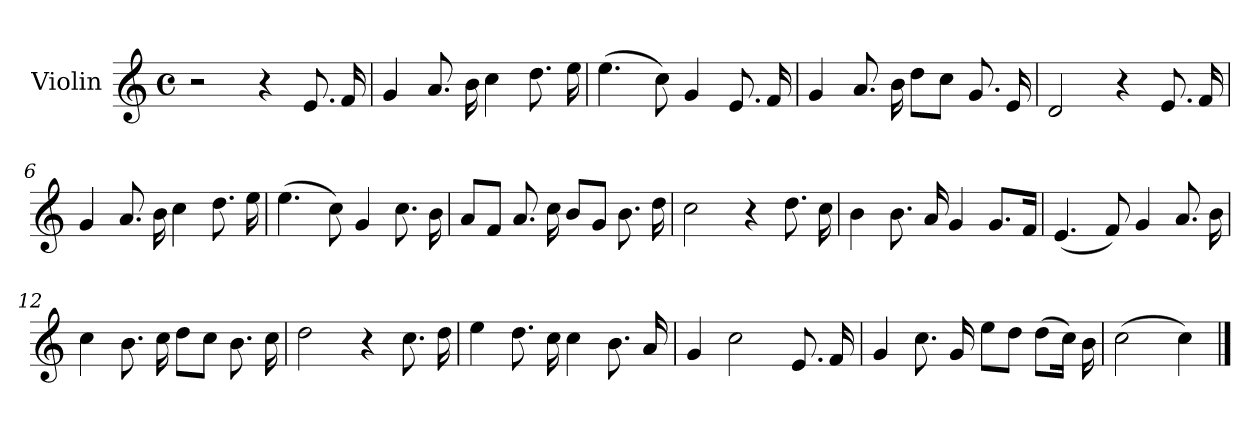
**kern	**dynam
*part1	*part1
*staff1	*staff1
*I"Violin	*
*I'Vln.	*
*clefG2	*
*M4/4	*
*met(c)	*
=1	=1
!	!LO:DY:a
2r	Andantino
4r	.
8.e/	.
16f/	.
=2	=2
4g/	.
8.a/	.
16b\	.
4cc\	.
8.dd\	.
16ee\	.
=3	=3
(>4.ee\	.
8cc\)	.
4g/	.
8.e/	.
16f/	.
=4	=4
4g/	.
8.a/	.
16b\	.
8ddL	.
8ccJ	.
8.g/	.
16e/	.
!!LO:LB:g=z
=5	=5
2d/	.
4r	.
8.e/	.
16f/	.
=6	=6
4g/	.
8.a/	.
16b\	.
4cc\	.
8.dd\	.
16ee\	.
=7	=7
(>4.ee\	.
8cc\)	.
4g/	.
8.cc\	.
16b\	.
=8	=8
8aL	.
8fJ	.
8.a/	.
16cc\	.
8bL	.
8gJ	.
8.b\	.
16dd\	.
=9	=9
2cc\	.
4r	.
8.dd\	.
16cc\	.
!!LO:LB:g=z
=10	=10
4b\	.
8.b\	.
16a/	.
4g/	.
8.gL	.
16fJk	.
=11	=11
(<4.e/	.
8f/)	.
4g/	.
8.a/	.
16b\	.
=12	=12
4cc\	.
8.b\	.
16cc\	.
8ddL	.
8ccJ	.
8.b\	.
16cc\	.
=13	=13
2dd\	.
4r	.
8.cc\	.
16dd\	.
=14	=14
4ee\	.
8.dd\	.
16cc\	.
4cc\	.
8.b\	.
16a/	.
!!LO:LB:g=z
=15	=15
4g/	.
2cc\	.
8.e/	.
16f/	.
=16	=16
4g/	.
8.cc\	.
16g/	.
8eeL	.
8ddJ	.
(>8ddL	.
16ccJk)	.
16b\	.
=17	=17
(>2cc\	.
4cc\)	.
==	==
*-	*-
